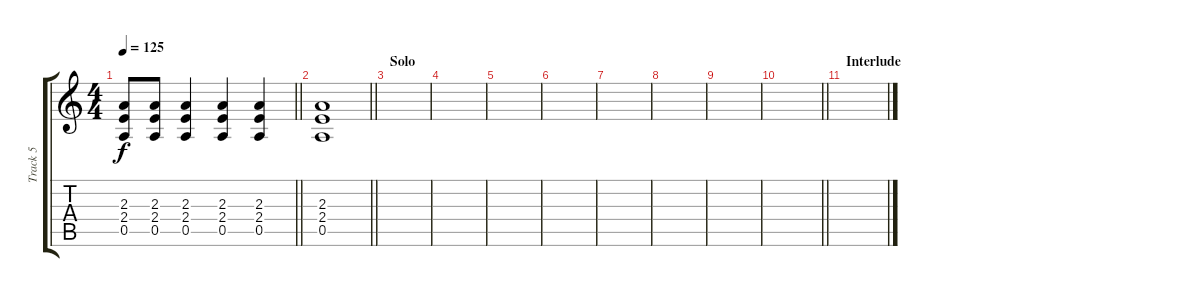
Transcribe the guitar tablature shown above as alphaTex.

\track ("Track 5" "Track 5") {instrument overdrivenguitar}
\staff {score tabs}
\tuning (E4 B3 G3 D3 A2 E2) {hide}
\ts (4 4)
\tempo 125
\clef g2
\barLineRight lightlight
\ks c
(2.3{t} 2.4{t} 0.5{t}).8{dy f} (2.3 2.4 0.5).8 (2.3 2.4 0.5).4 (2.3 2.4 0.5).4 (2.3 2.4 0.5).4 |
\barLineRight lightlight
(2.3 2.4 0.5).1 |
\section ("" "Solo")
|
|
|
|
|
|
|
\barLineRight lightlight
|
\section ("" "Interlude")
